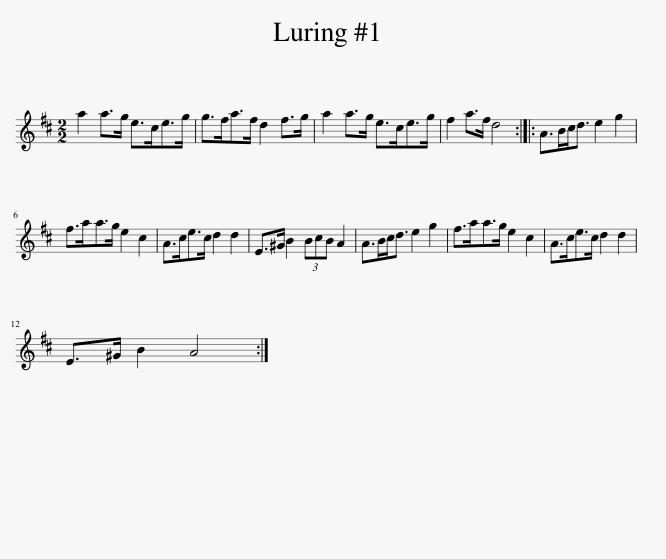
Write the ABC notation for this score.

X:1
L:1/8
M:2/2
I:linebreak $
K:D
V:1 treble
V:1
 a2 a>g e>ce>g | g>fa>f d2 f>g | a2 a>g e>ce>g | f2 a>f d4 :: A>Bc<d e2 g2 |$ %5
 f>aa>g e2 c2 | A>ce>c d2 d2 | E>^G B2 (3BcB A2 | A>Bc<d e2 g2 | f>aa>g e2 c2 | %10
 A>ce>c d2 d2 |$ E>^G B2 A4 :| %12
